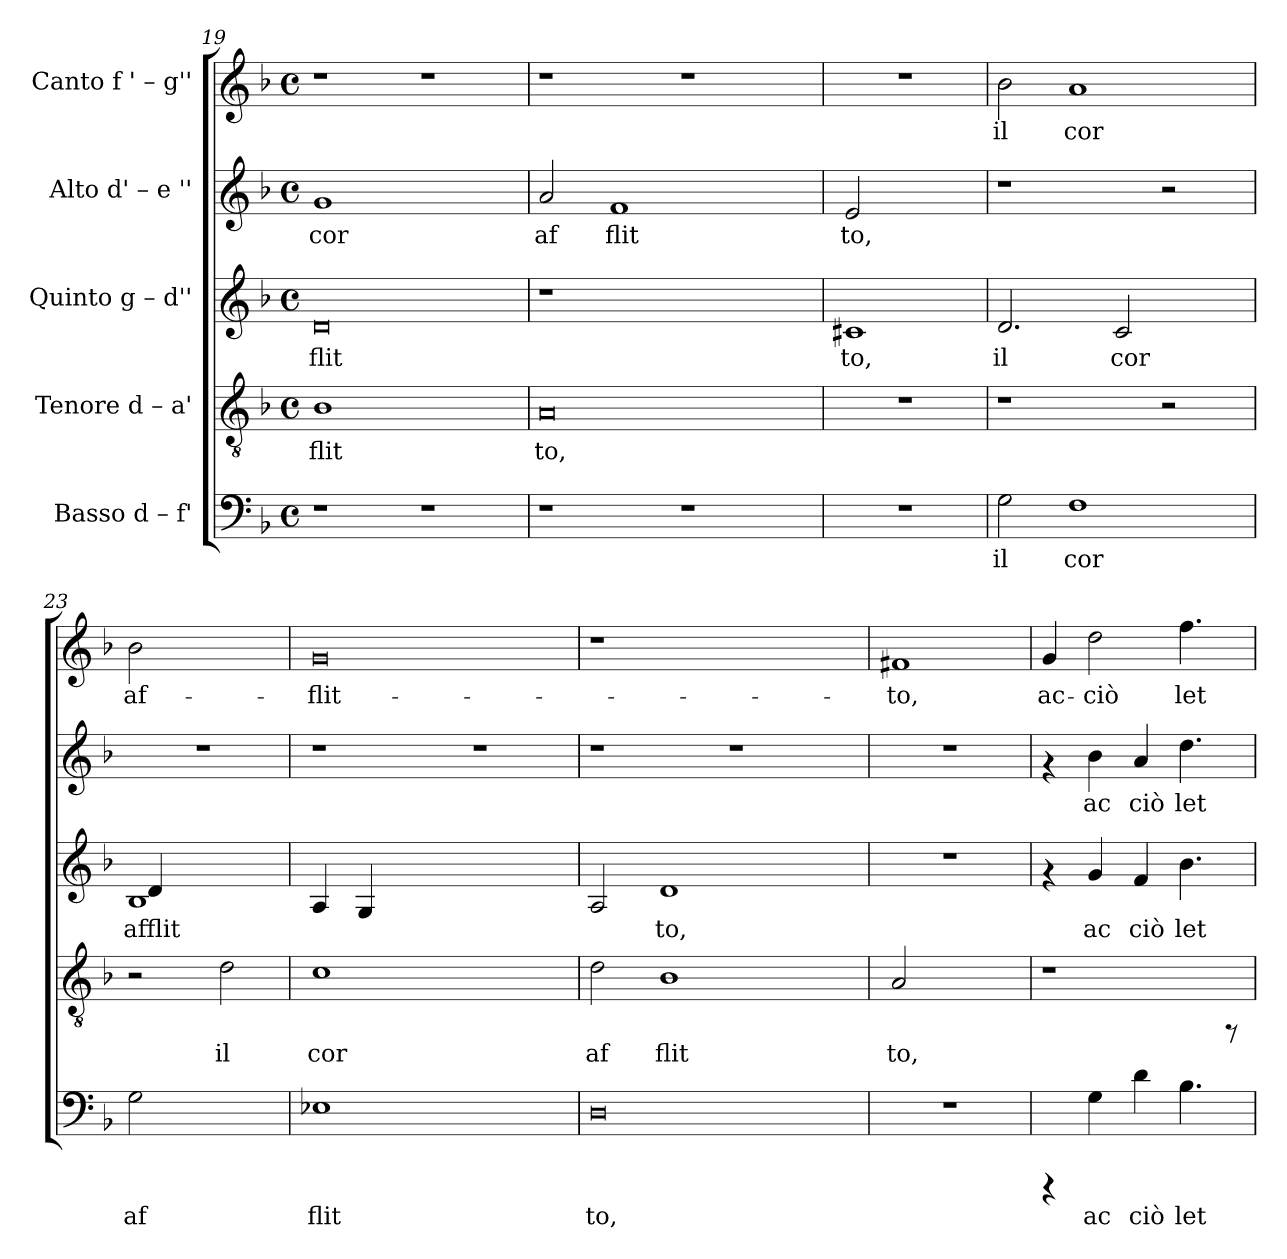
**kern	**text	**kern	**text	**kern	**text	**kern	**text	**kern	**text
*part5	*part5	*part4	*part4	*part3	*part3	*part2	*part2	*part1	*part1
*staff5	*staff5	*staff4	*staff4	*staff3	*staff3	*staff2	*staff2	*staff1	*staff1
*I"Basso  d – f'	*	*I"Tenore  d – a'	*	*I"Quinto  g – d''	*	*I"Alto  d' – e ''	*	*I"Canto  f ' – g''	*
*clefF4	*	*clefGv2	*	*clefG2	*	*clefG2	*	*clefG2	*
*k[b-]	*	*k[b-]	*	*k[b-]	*	*k[b-]	*	*k[b-]	*
*F:	*	*F:	*	*F:	*	*F:	*	*F:	*
*M4/4	*	*M4/4	*	*M4/4	*	*M4/4	*	*M4/4	*
*met(c)	*	*met(c)	*	*met(c)	*	*met(c)	*	*met(c)	*
=19	=19	=19	=19	=19	=19	=19	=19	=19	=19
!	!	!	!LO:LY:b:rj	!	!LO:LY:b:rj	!	!LO:LY:b:rj	!	!
1r	.	1B-	flit	0d	flit	1g	cor	1r	.
1r	.	1ryy	.	.	.	1ryy	.	1r	.
=20	=20	=20	=20	=20	=20	=20	=20	=20	=20
!	!	!	!LO:LY:b:rj	!	!	!	!LO:LY:b:rj	!	!
1r	.	0A	to,	1r	.	2a/	af	1r	.
!	!	!	!	!	!	!	!LO:LY:b:rj	!	!
.	.	.	.	.	.	1f	flit	.	.
1r	.	.	.	1ryy	.	.	.	1r	.
.	.	.	.	.	.	2ryy	.	.	.
=21	=21	=21	=21	=21	=21	=21	=21	=21	=21
!	!	!	!	!	!LO:LY:b:rj	!	!LO:LY:b:rj	!	!
1r	.	1r	.	1c#X	to,	2e/	to,	1r	.
.	.	.	.	.	.	2ryy	.	.	.
!!LO:LB:g=z
=22	=22	=22	=22	=22	=22	=22	=22	=22	=22
!	!LO:LY:b:cj	!	!	!	!LO:LY:b:rj	!	!	!	!LO:LY:b:rj
2G\	il	1r	.	2.d/	il	1r	.	2b-\	il
!	!LO:LY:b:cj	!	!	!	!	!	!	!	!LO:LY:b:rj
1F	cor	.	.	.	.	.	.	1a	cor
!	!	!	!	!	!LO:LY:b:rj	!	!	!	!
.	.	.	.	2c/	cor	.	.	.	.
.	.	2r	.	.	.	2r	.	.	.
.	.	.	.	4ryy	.	.	.	.	.
=23	=23	=23	=23	=23	=23	=23	=23	=23	=23
!	!LO:LY:b:cj	!	!	!	!LO:LY:b:rj	!	!	!	!LO:LY:b:rj
*	*	*	*	*^	*	*	*	*	*
2G\	af	2r	.	1B-	4d/	afflit	1r	.	2b-\	af-
.	.	.	.	.	2.ryy	.	.	.	.	.
!	!	!	!LO:LY:b:rj	!	!	!	!	!	!	!
2ryy	.	2d\	il	.	.	.	.	.	2ryy	.
*	*	*	*	*v	*v	*	*	*	*	*
=24	=24	=24	=24	=24	=24	=24	=24	=24	=24
!	!LO:LY:b:cj	!	!LO:LY:b:rj	!	!LO:LY:b:rj	!	!	!	!LO:LY:b:rj
1E-X	flit	1c	cor	4A/	.	1r	.	0g	-flit-
!	!	!	!	!	!LO:LY:b:rj	!	!	!	!
.	.	.	.	4G/	.	.	.	.	.
.	.	.	.	1.ryy	.	.	.	.	.
1ryy	.	1ryy	.	.	.	1r	.	.	.
=25	=25	=25	=25	=25	=25	=25	=25	=25	=25
!	!LO:LY:b:cj	!	!LO:LY:b:rj	!	!LO:LY:b:rj	!	!	!	!
0D	to,	2d\	af	2A/	.	1r	.	1r	.
!	!	!	!LO:LY:b:rj	!	!LO:LY:b:rj	!	!	!	!
.	.	1B-	flit	1d	to,	.	.	.	.
.	.	.	.	.	.	1r	.	1ryy	.
.	.	2ryy	.	2ryy	.	.	.	.	.
=26	=26	=26	=26	=26	=26	=26	=26	=26	=26
!	!	!	!LO:LY:b:rj	!	!	!	!	!	!LO:LY:b:rj
1r	.	2A/	to,	1r	.	1r	.	1f#X	-to,
.	.	2ryy	.	.	.	.	.	.	.
=27	=27	=27	=27	=27	=27	=27	=27	=27	=27
!	!	!	!	!	!	!	!	!	!LO:LY:b:rj
4rCCC	.	1r	.	4rf	.	4rf	.	4g/	ac-
!	!LO:LY:b:cj	!	!	!	!LO:LY:b:rj	!	!LO:LY:b:rj	!	!LO:LY:b:rj
4G\	ac	.	.	4g/	ac	4b-\	ac	2dd\	-ciò
!	!LO:LY:b:cj	!	!	!	!LO:LY:b:rj	!	!LO:LY:b:rj	!	!
4d\	ciò	.	.	4f/	ciò	4a/	ciò	.	.
!	!LO:LY:b:cj	!	!	!	!LO:LY:b:rj	!	!LO:LY:b:rj	!	!LO:LY:b:rj
4.B-\	let	.	.	4.b-\	let	4.dd\	let	4.ff\	let-
.	.	8rFF	.	.	.	.	.	.	.
=	=	=	=	=	=	=	=	=	=
*-	*-	*-	*-	*-	*-	*-	*-	*-	*-
